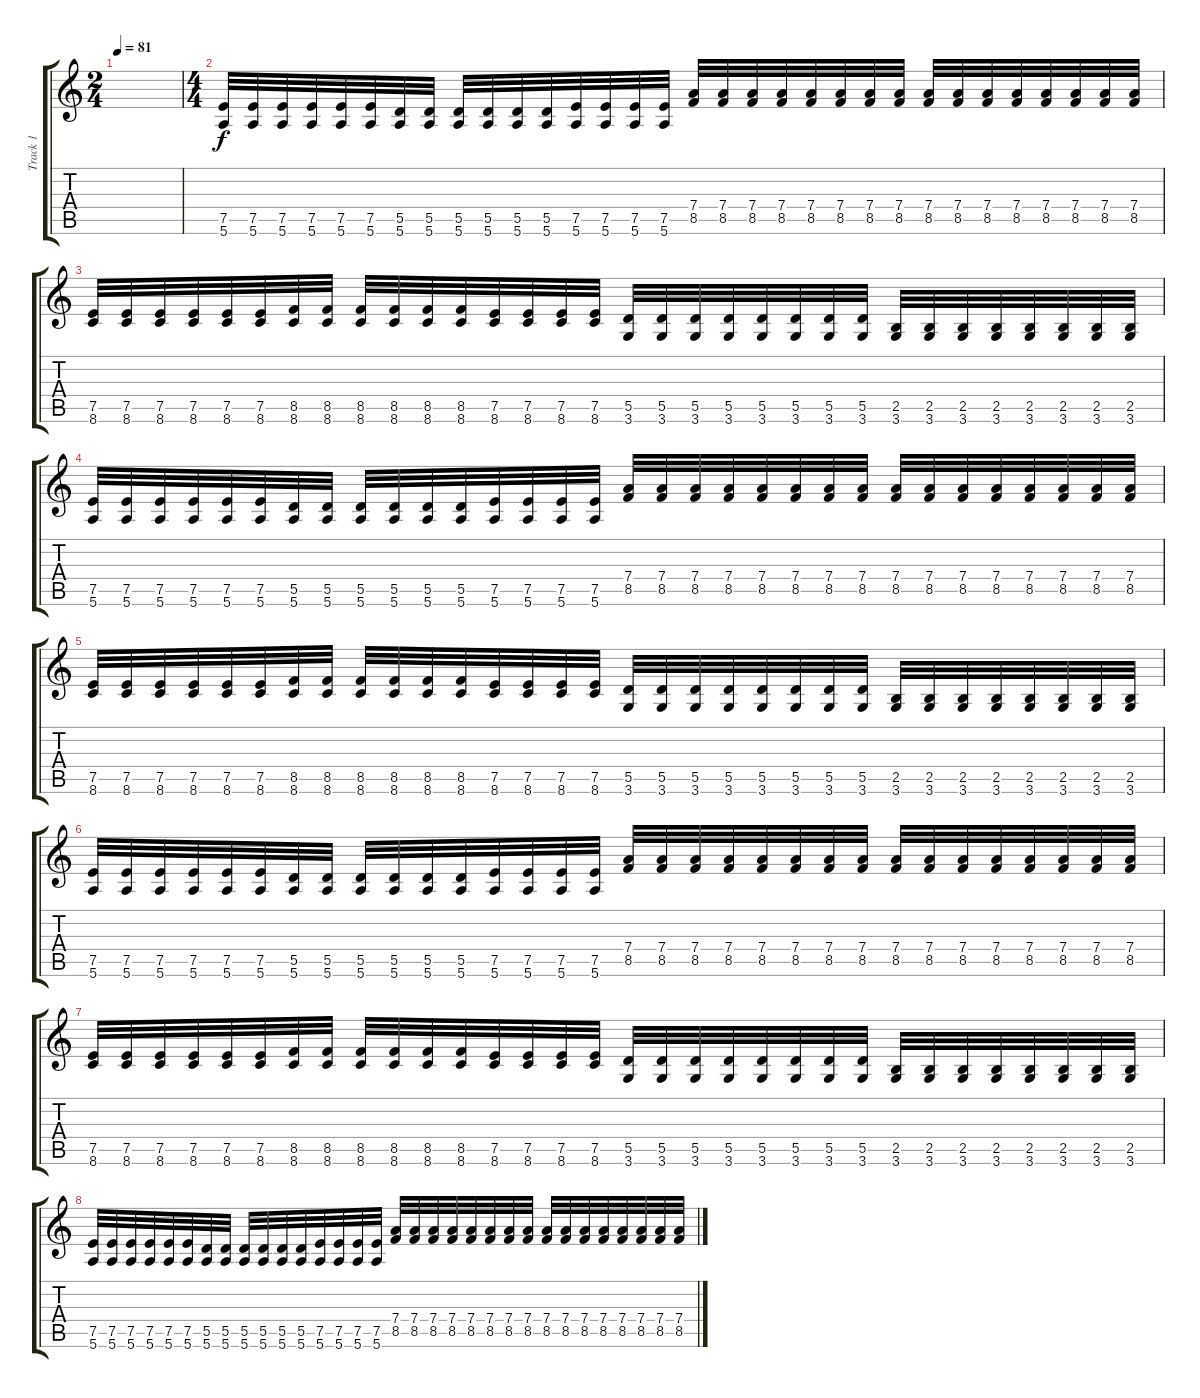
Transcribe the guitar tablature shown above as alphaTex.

\track ("Track 1" "Track 1") {instrument distortionguitar}
\staff {score tabs}
\tuning (E4 B3 G3 D3 A2 E2) {hide}
\ts (2 4)
\tempo 81
\clef g2
\ks c
|
\ts (4 4)
(7.5 5.6).32 (7.5 5.6).32 (7.5 5.6).32 (7.5 5.6).32 (7.5 5.6).32 (7.5 5.6).32 (5.5 5.6).32 (5.5 5.6).32 (5.5 5.6).32 (5.5 5.6).32 (5.5 5.6).32 (5.5 5.6).32 (7.5 5.6).32 (7.5 5.6).32 (7.5 5.6).32 (7.5 5.6).32 (7.4 8.5).32 (7.4 8.5).32 (7.4 8.5).32 (7.4 8.5).32 (7.4 8.5).32 (7.4 8.5).32 (7.4 8.5).32 (7.4 8.5).32 (7.4 8.5).32 (7.4 8.5).32 (7.4 8.5).32 (7.4 8.5).32 (7.4 8.5).32 (7.4 8.5).32 (7.4 8.5).32 (7.4 8.5).32 |
(7.5 8.6).32 (7.5 8.6).32 (7.5 8.6).32 (7.5 8.6).32 (7.5 8.6).32 (7.5 8.6).32 (8.5 8.6).32 (8.5 8.6).32 (8.5 8.6).32 (8.5 8.6).32 (8.5 8.6).32 (8.5 8.6).32 (7.5 8.6).32 (7.5 8.6).32 (7.5 8.6).32 (7.5 8.6).32 (5.5 3.6).32 (5.5 3.6).32 (5.5 3.6).32 (5.5 3.6).32 (5.5 3.6).32 (5.5 3.6).32 (5.5 3.6).32 (5.5 3.6).32 (2.5 3.6).32 (2.5 3.6).32 (2.5 3.6).32 (2.5 3.6).32 (2.5 3.6).32 (2.5 3.6).32 (2.5 3.6).32 (2.5 3.6).32 |
(7.5 5.6).32 (7.5 5.6).32 (7.5 5.6).32 (7.5 5.6).32 (7.5 5.6).32 (7.5 5.6).32 (5.5 5.6).32 (5.5 5.6).32 (5.5 5.6).32 (5.5 5.6).32 (5.5 5.6).32 (5.5 5.6).32 (7.5 5.6).32 (7.5 5.6).32 (7.5 5.6).32 (7.5 5.6).32 (7.4 8.5).32 (7.4 8.5).32 (7.4 8.5).32 (7.4 8.5).32 (7.4 8.5).32 (7.4 8.5).32 (7.4 8.5).32 (7.4 8.5).32 (7.4 8.5).32 (7.4 8.5).32 (7.4 8.5).32 (7.4 8.5).32 (7.4 8.5).32 (7.4 8.5).32 (7.4 8.5).32 (7.4 8.5).32 |
(7.5 8.6).32 (7.5 8.6).32 (7.5 8.6).32 (7.5 8.6).32 (7.5 8.6).32 (7.5 8.6).32 (8.5 8.6).32 (8.5 8.6).32 (8.5 8.6).32 (8.5 8.6).32 (8.5 8.6).32 (8.5 8.6).32 (7.5 8.6).32 (7.5 8.6).32 (7.5 8.6).32 (7.5 8.6).32 (5.5 3.6).32 (5.5 3.6).32 (5.5 3.6).32 (5.5 3.6).32 (5.5 3.6).32 (5.5 3.6).32 (5.5 3.6).32 (5.5 3.6).32 (2.5 3.6).32 (2.5 3.6).32 (2.5 3.6).32 (2.5 3.6).32 (2.5 3.6).32 (2.5 3.6).32 (2.5 3.6).32 (2.5 3.6).32 |
(7.5 5.6).32 (7.5 5.6).32 (7.5 5.6).32 (7.5 5.6).32 (7.5 5.6).32 (7.5 5.6).32 (5.5 5.6).32 (5.5 5.6).32 (5.5 5.6).32 (5.5 5.6).32 (5.5 5.6).32 (5.5 5.6).32 (7.5 5.6).32 (7.5 5.6).32 (7.5 5.6).32 (7.5 5.6).32 (7.4 8.5).32 (7.4 8.5).32 (7.4 8.5).32 (7.4 8.5).32 (7.4 8.5).32 (7.4 8.5).32 (7.4 8.5).32 (7.4 8.5).32 (7.4 8.5).32 (7.4 8.5).32 (7.4 8.5).32 (7.4 8.5).32 (7.4 8.5).32 (7.4 8.5).32 (7.4 8.5).32 (7.4 8.5).32 |
(7.5 8.6).32 (7.5 8.6).32 (7.5 8.6).32 (7.5 8.6).32 (7.5 8.6).32 (7.5 8.6).32 (8.5 8.6).32 (8.5 8.6).32 (8.5 8.6).32 (8.5 8.6).32 (8.5 8.6).32 (8.5 8.6).32 (7.5 8.6).32 (7.5 8.6).32 (7.5 8.6).32 (7.5 8.6).32 (5.5 3.6).32 (5.5 3.6).32 (5.5 3.6).32 (5.5 3.6).32 (5.5 3.6).32 (5.5 3.6).32 (5.5 3.6).32 (5.5 3.6).32 (2.5 3.6).32 (2.5 3.6).32 (2.5 3.6).32 (2.5 3.6).32 (2.5 3.6).32 (2.5 3.6).32 (2.5 3.6).32 (2.5 3.6).32 |
(7.5 5.6).32 (7.5 5.6).32 (7.5 5.6).32 (7.5 5.6).32 (7.5 5.6).32 (7.5 5.6).32 (5.5 5.6).32 (5.5 5.6).32 (5.5 5.6).32 (5.5 5.6).32 (5.5 5.6).32 (5.5 5.6).32 (7.5 5.6).32 (7.5 5.6).32 (7.5 5.6).32 (7.5 5.6).32 (7.4 8.5).32 (7.4 8.5).32 (7.4 8.5).32 (7.4 8.5).32 (7.4 8.5).32 (7.4 8.5).32 (7.4 8.5).32 (7.4 8.5).32 (7.4 8.5).32 (7.4 8.5).32 (7.4 8.5).32 (7.4 8.5).32 (7.4 8.5).32 (7.4 8.5).32 (7.4 8.5).32 (7.4 8.5).32
